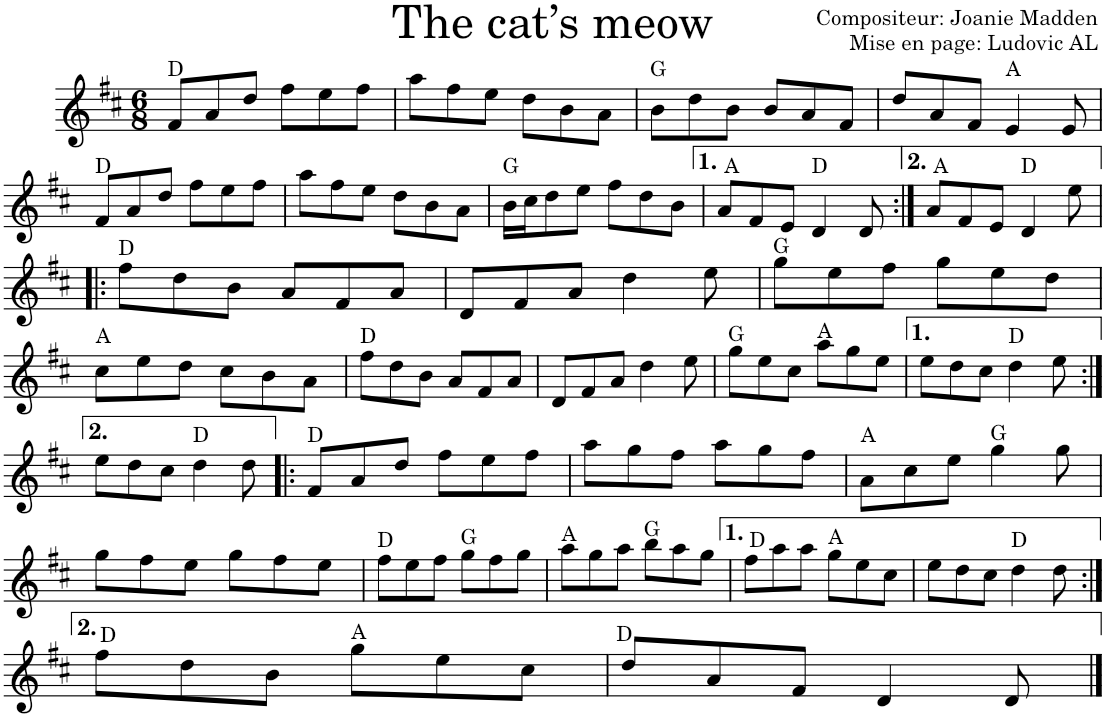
**kern	**harte
*part1	*part1
*staff1	*
*I"Voice	*
*I'V	*
*clefG2	*
*k[f#c#]	*
*M6/8	*
=1	=1
8f#/L	D:maj
8a/	.
8dd/J	.
8ff#\L	.
8ee\	.
8ff#\J	.
=2	=2
8aa\L	.
8ff#\	.
8ee\J	.
8dd\L	.
8b\	.
8a\J	.
=3	=3
8b\L	G:maj
8dd\	.
8b\J	.
8b/L	.
8a/	.
8f#/J	.
=4	=4
8dd/L	.
8a/	.
8f#/J	.
4e/	A:maj
8e/	.
!!LO:LB:g=z
=5	=5
8f#/L	D:maj
8a/	.
8dd/J	.
8ff#\L	.
8ee\	.
8ff#\J	.
=6	=6
8aa\L	.
8ff#\	.
8ee\J	.
8dd\L	.
8b\	.
8a\J	.
=7	=7
16b\LL	G:maj
16cc#\J	.
8dd\	.
8ee\J	.
8ff#\L	.
8dd\	.
8b\J	.
=8	=8
8a/L	A:maj
8f#/	.
8e/J	.
4d/	D:maj
8d/	.
=9:|!	=9:|!
8a/L	A:maj
8f#/	.
8e/J	.
4d/	D:maj
8ee\	.
!!LO:LB:g=z
=10!|:	=10!|:
8ff#\L	D:maj
8dd\	.
8b\J	.
8a/L	.
8f#/	.
8a/J	.
=11	=11
8d/L	.
8f#/	.
8a/J	.
4dd\	.
8ee\	.
=12	=12
8gg\L	G:maj
8ee\	.
8ff#\J	.
8gg\L	.
8ee\	.
8dd\J	.
!!LO:LB:g=z
=13	=13
8cc#\L	A:maj
8ee\	.
8dd\J	.
8cc#\L	.
8b\	.
8a\J	.
=14	=14
8ff#\L	D:maj
8dd\	.
8b\J	.
8a/L	.
8f#/	.
8a/J	.
=15	=15
8d/L	.
8f#/	.
8a/J	.
4dd\	.
8ee\	.
=16	=16
8gg\L	G:maj
8ee\	.
8cc#\J	.
8aa\L	A:maj
8gg\	.
8ee\J	.
=17	=17
8ee\L	.
8dd\	.
8cc#\J	.
4dd\	D:maj
8ee\	.
!!LO:LB:g=z
=18:|!	=18:|!
8ee\L	.
8dd\	.
8cc#\J	.
4dd\	D:maj
8dd\	.
=19!|:	=19!|:
8f#/L	D:maj
8a/	.
8dd/J	.
8ff#\L	.
8ee\	.
8ff#\J	.
=20	=20
8aa\L	.
8gg\	.
8ff#\J	.
8aa\L	.
8gg\	.
8ff#\J	.
=21	=21
8a\L	A:maj
8cc#\	.
8ee\J	.
4gg\	G:maj
8gg\	.
!!LO:LB:g=z
=22	=22
8gg\L	.
8ff#\	.
8ee\J	.
8gg\L	.
8ff#\	.
8ee\J	.
=23	=23
8ff#\L	D:maj
8ee\	.
8ff#\J	.
8gg\L	G:maj
8ff#\	.
8gg\J	.
=24	=24
8aa\L	A:maj
8gg\	.
8aa\J	.
8bb\L	G:maj
8aa\	.
8gg\J	.
=25	=25
8ff#\L	D:maj
8aa\	.
8aa\J	.
8gg\L	A:maj
8ee\	.
8cc#\J	.
=26	=26
8ee\L	.
8dd\	.
8cc#\J	.
4dd\	D:maj
8dd\	.
!!LO:LB:g=z
=27:|!	=27:|!
8ff#\L	D:maj
8dd\	.
8b\J	.
8gg\L	A:maj
8ee\	.
8cc#\J	.
=28	=28
8dd/L	D:maj
8a/	.
8f#/J	.
4d/	.
8d/	.
==	==
*-	*-
